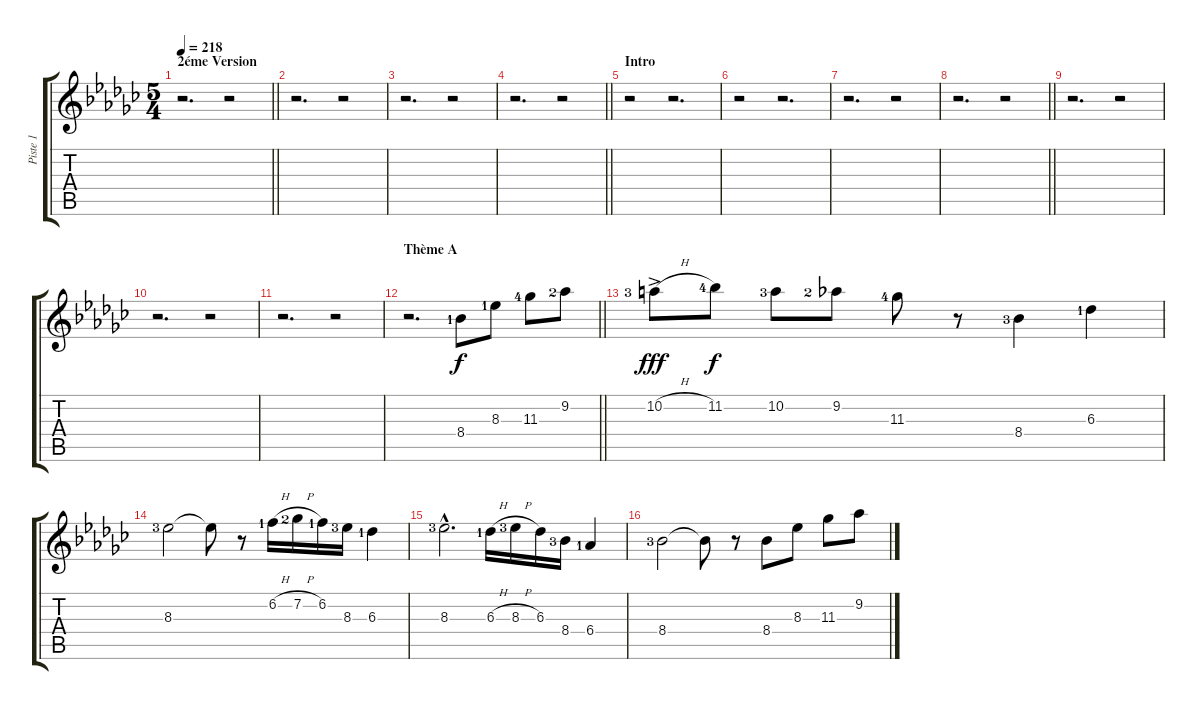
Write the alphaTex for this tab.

\track ("Piste 1" "Piste 1") {instrument electricguitarjazz}
\staff {score tabs}
\tuning (E4 B3 G3 D3 A2 E2) {hide}
\ts (5 4)
\section ("" "2éme Version")
\tempo 218
\clef g2
\barLineRight lightlight
\ks ebminor
r.2{d dy fff} r.2 |
r.2{d} r.2 |
r.2{d} r.2 |
\barLineRight lightlight
r.2{d} r.2 |
\section ("" "Intro")
r.2{volume 13 balance 8 instrument electricguitarjazz} r.2{d} |
r.2 r.2{d} |
r.2{d} r.2 |
\barLineRight lightlight
r.2{d} r.2 |
r.2{d} r.2 |
r.2{d} r.2 |
r.2{d} r.2 |
\section ("" "Thème A")
\barLineRight lightlight
r.2{d volume 13 balance 8 instrument electricguitarjazz} 8.4{lf 2}.8{dy f} 8.3{lf 2}.8 11.3{lf 5}.8 9.2{lf 3}.8 |
10.2{h ac lf 4}.8{dy fff volume 13 balance 8 instrument electricguitarjazz} 11.2{lf 5}.8{dy f} 10.2{lf 4}.8 9.2{lf 3}.8 11.3{lf 5}.8 r.8 8.4{lf 4}.4 6.3{lf 2}.4 |
8.3{lf 4}.2 8.3{t}.8 r.8 6.2{h lf 2}.16 7.2{h lf 3}.16 6.2{lf 2}.16 8.3{lf 4}.16 6.3{lf 2}.4 |
8.3{hac lf 4}.2{d} 6.3{h lf 2}.16 8.3{h lf 4}.16 6.3.16 8.4{lf 4}.16 6.4{lf 2}.4 |
8.4{lf 4}.2 8.4{t}.8 r.8 8.4.8 8.3.8 11.3.8 9.2.8
